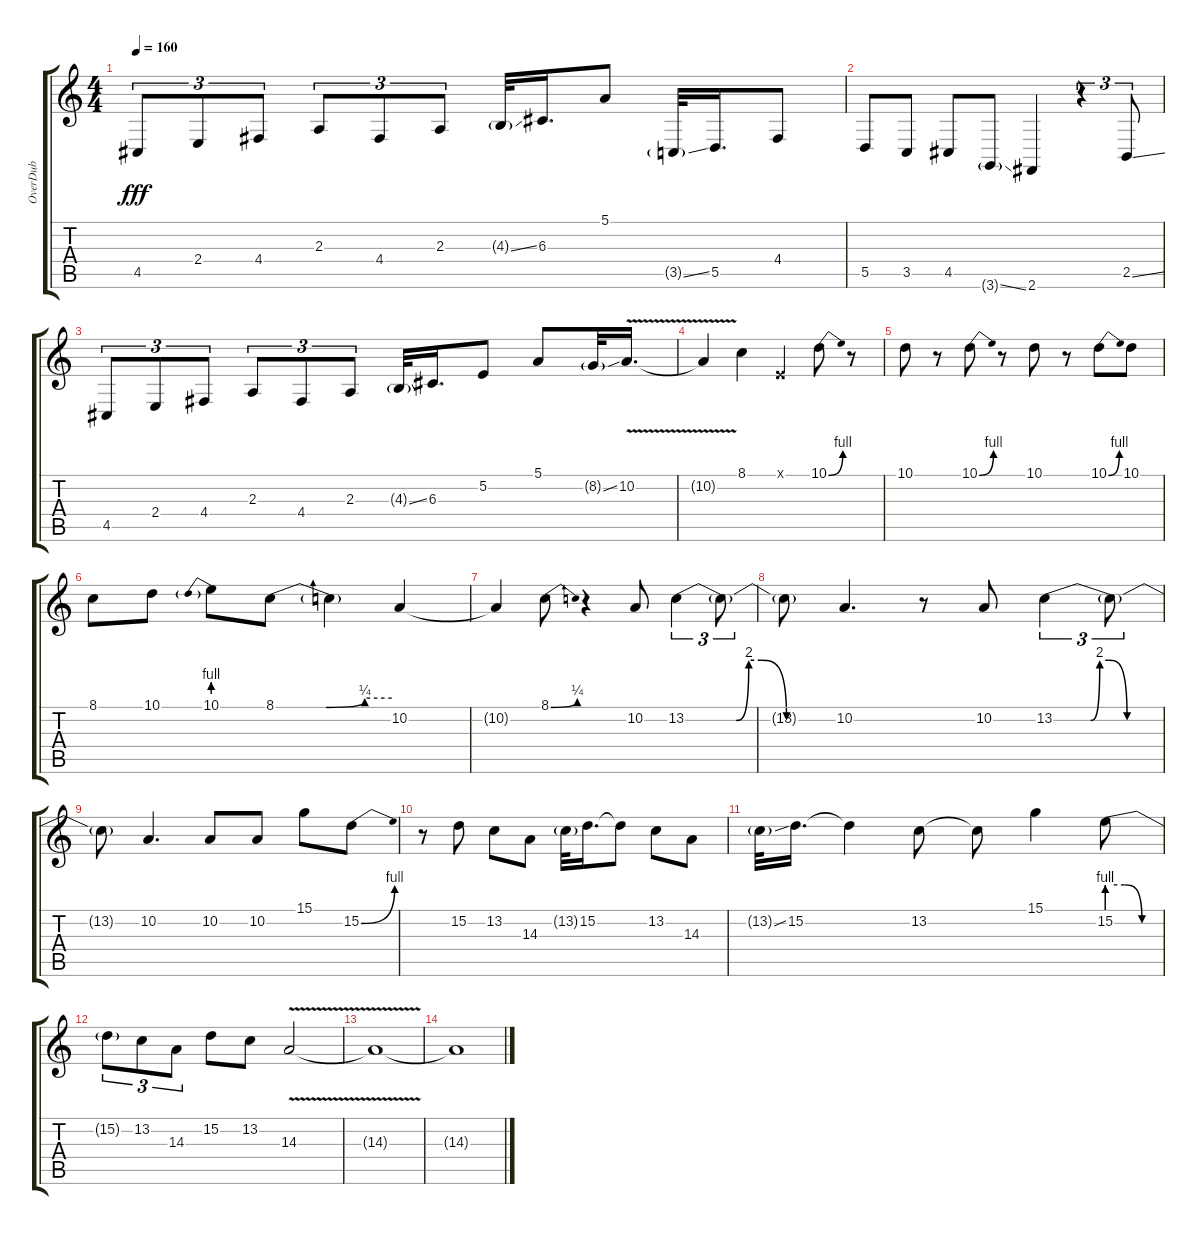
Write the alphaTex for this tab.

\track ("OverDub" "OverDub") {instrument lead1square}
\staff {score tabs}
\tuning (E4 B3 G3 D3 A2 E2) {hide}
\ts (4 4)
\tempo 160
\clef g2
\ks c
4.5.8{tu (3 2) dy fff} 2.4.8{tu (3 2)} 4.4.8{tu (3 2)} 2.3.8{tu (3 2)} 4.4.8{tu (3 2)} 2.3.8{tu (3 2)} 4.3{ss g}.32 6.3.16{d} 5.1.8 3.5{ss g}.32 5.5.16{d} 4.4.8 |
5.5.8 3.5.8 4.5.8 3.6{ss g}.8 2.6.4 r.4{tu (3 2)} 2.5{ss}.8{tu (3 2)} |
4.5.8{tu (3 2)} 2.4.8{tu (3 2)} 4.4.8{tu (3 2)} 2.3.8{tu (3 2)} 4.4.8{tu (3 2)} 2.3.8{tu (3 2)} 4.3{ss g}.32 6.3.16{d} 5.2.8 5.1.8 8.2{ss g}.32 10.2{v}.16{d} |
10.2{t}.4 8.1.4 0.1{x}.4 10.1{be (bend 0 0 60 4)}.8 r.8 |
10.1.8 r.8 10.1{be (bend 0 0 60 4)}.8 r.8 10.1.8 r.8 10.1{be (bend 0 0 60 4)}.8 10.1.8 |
8.1.8 10.1.8 10.1{be (prebend 0 4 60 4)}.8 8.1{be (custom 0 0 26 0 46 1 60 1)}.8 8.1{t}.4 10.2.4 |
10.2{t}.4 8.1{be (bend 0 0 60 1)}.8 r.4 10.2.8 13.2{be (custom 0 0 20 0 25 8 30 8 40 0 45 0 60 0)}.4{tu (3 2)} 13.2{t}.8{tu (3 2)} |
13.2{t}.8{volume 9} 10.2.4{d} r.8 10.2.8 13.2{be (custom 0 0 20 0 25 8 30 8 40 0 52 0 60 0)}.4{tu (3 2)} 13.2{t}.8{tu (3 2)} |
13.2{t}.8 10.2.4{d} 10.2.8 10.2.8 15.1.8 15.2{be (bend 0 0 60 4)}.8 |
r.8{volume 5} 15.2.8 13.2.8 14.3.8 13.2{g}.32 15.2.16{d} 15.2{t}.8 13.2.8 14.3.8 |
13.2{ss g}.32 15.2.16{d} 15.2{t}.4 13.2.8 13.2{t}.8 15.1.4 15.2{be (custom 0 4 20 4 40 0 60 0)}.8 |
15.2{t}.8{tu (3 2) volume 0} 13.2.8{tu (3 2)} 14.3.8{tu (3 2)} 15.2.8 13.2.8 14.3{v}.2 |
14.3{t}.1 |
14.3{t}.1
